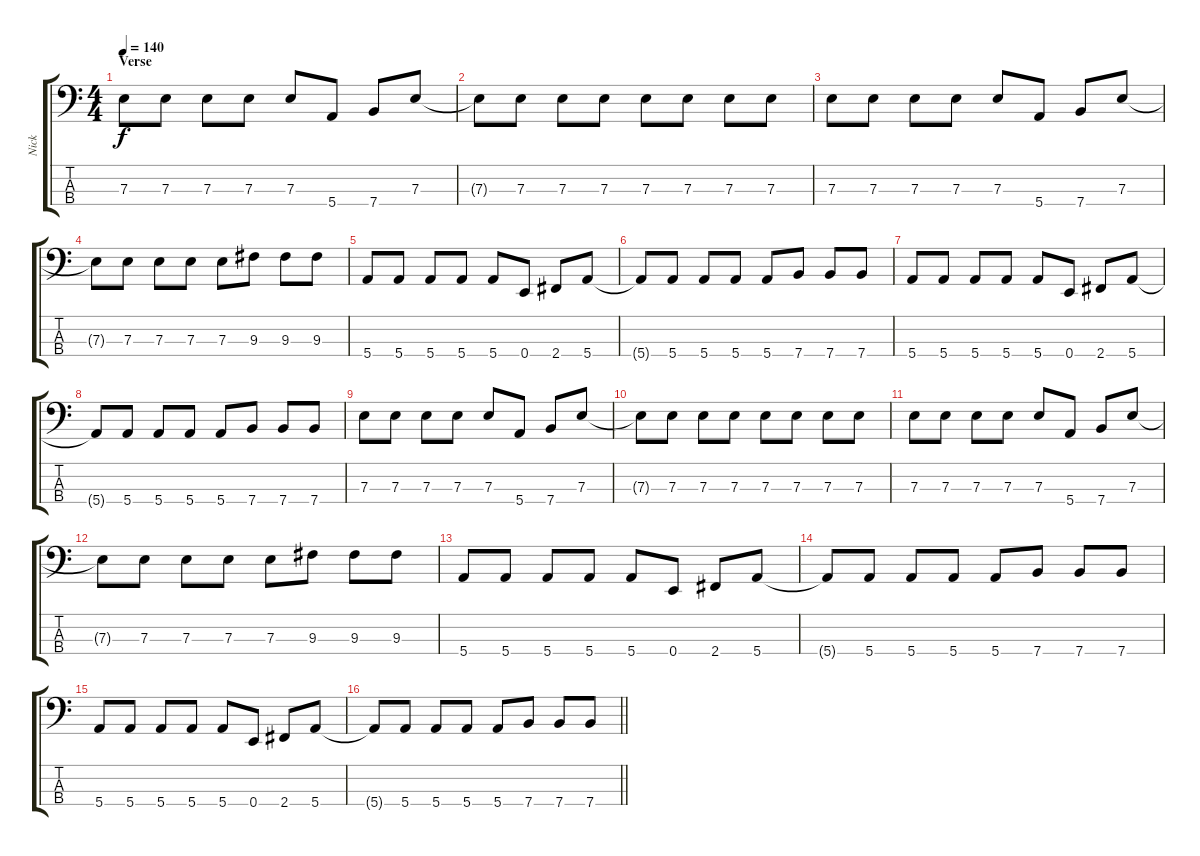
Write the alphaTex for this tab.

\track ("Nick" "Nick") {instrument electricbasspick}
\staff {score tabs}
\tuning (G2 D2 A1 E1) {hide}
\ts (4 4)
\section ("" "Verse")
\tempo 140
\clef f4
\ks c
7.3.8{dy f} 7.3.8 7.3.8 7.3.8 7.3.8 5.4.8 7.4.8 7.3.8 |
7.3{t}.8 7.3.8 7.3.8 7.3.8 7.3.8 7.3.8 7.3.8 7.3.8 |
7.3.8 7.3.8 7.3.8 7.3.8 7.3.8 5.4.8 7.4.8 7.3.8 |
7.3{t}.8 7.3.8 7.3.8 7.3.8 7.3.8 9.3.8 9.3.8 9.3.8 |
5.4.8 5.4.8 5.4.8 5.4.8 5.4.8 0.4.8 2.4.8 5.4.8 |
5.4{t}.8 5.4.8 5.4.8 5.4.8 5.4.8 7.4.8 7.4.8 7.4.8 |
5.4.8 5.4.8 5.4.8 5.4.8 5.4.8 0.4.8 2.4.8 5.4.8 |
5.4{t}.8 5.4.8 5.4.8 5.4.8 5.4.8 7.4.8 7.4.8 7.4.8 |
7.3.8 7.3.8 7.3.8 7.3.8 7.3.8 5.4.8 7.4.8 7.3.8 |
7.3{t}.8 7.3.8 7.3.8 7.3.8 7.3.8 7.3.8 7.3.8 7.3.8 |
7.3.8 7.3.8 7.3.8 7.3.8 7.3.8 5.4.8 7.4.8 7.3.8 |
7.3{t}.8 7.3.8 7.3.8 7.3.8 7.3.8 9.3.8 9.3.8 9.3.8 |
5.4.8 5.4.8 5.4.8 5.4.8 5.4.8 0.4.8 2.4.8 5.4.8 |
5.4{t}.8 5.4.8 5.4.8 5.4.8 5.4.8 7.4.8 7.4.8 7.4.8 |
5.4.8 5.4.8 5.4.8 5.4.8 5.4.8 0.4.8 2.4.8 5.4.8 |
\barLineRight lightlight
5.4{t}.8 5.4.8 5.4.8 5.4.8 5.4.8 7.4.8 7.4.8 7.4.8
